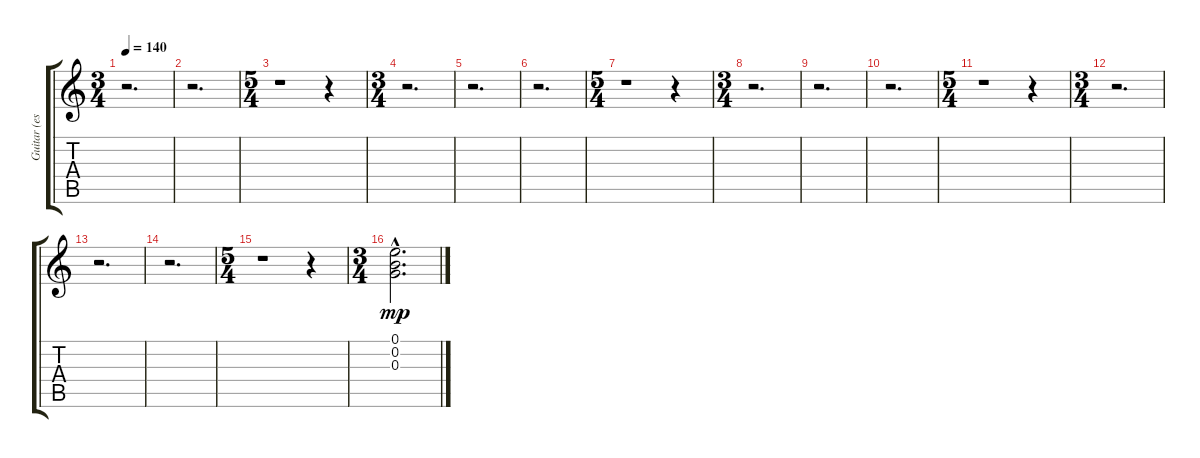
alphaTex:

\track ("Guitar (es-175)" "Guitar (es") {instrument electricguitarjazz}
\staff {score tabs}
\tuning (E4 B3 G3 D3 A2 E2) {hide}
\ts (3 4)
\tempo 140
\clef g2
\ks c
r.2{d dy f} |
r.2{d} |
\ts (5 4)
r.1 r.4 |
\ts (3 4)
r.2{d} |
r.2{d} |
r.2{d} |
\ts (5 4)
r.1 r.4 |
\ts (3 4)
r.2{d} |
r.2{d} |
r.2{d} |
\ts (5 4)
r.1 r.4 |
\ts (3 4)
r.2{d} |
r.2{d} |
r.2{d} |
\ts (5 4)
r.1 r.4 |
\ts (3 4)
(0.1{hac} 0.2{hac} 0.3{hac}).2{d dy mp}
